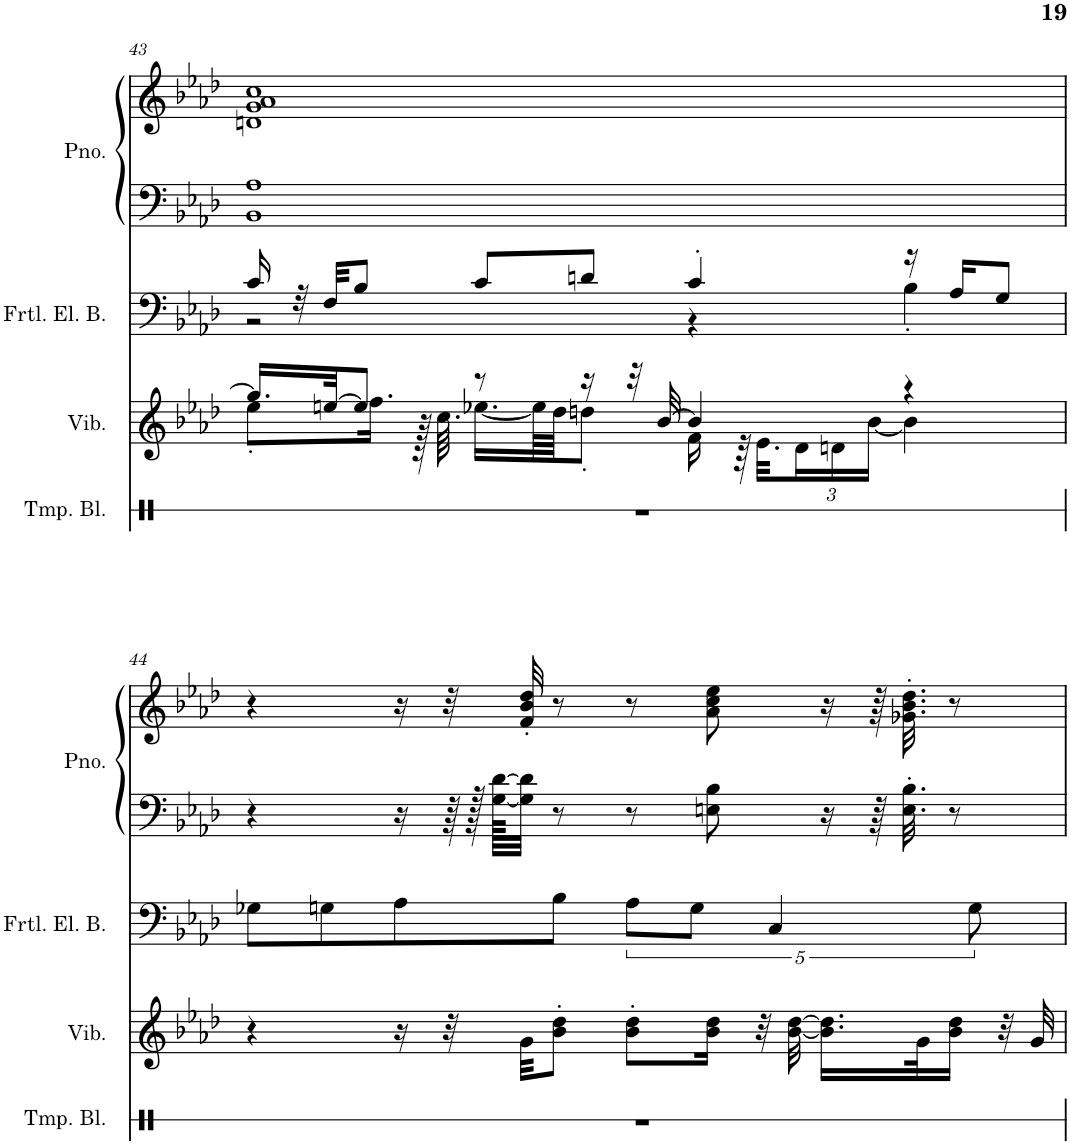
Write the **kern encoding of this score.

**kern	**kern	**kern	**kern	**kern
*part4	*part3	*part2	*part1	*part1
*staff5	*staff4	*staff3	*staff2	*staff1
*I"Temple Blocks	*I"Vibraphone	*I"Fretless Electric Bass	*I"Piano, Donna Lee	*
*I'Tmp. Bl.	*I'Vib.	*I'Frtl. El. B.	*I'Pno.	*
!!LO:PB:g=z
*clefX	*clefG2	*clefF4	*clefF4	*clefG2
*	*	*Trd7c12	*	*
*k[]	*k[b-e-a-d-]	*k[b-e-a-d-]	*k[b-e-a-d-]	*k[b-e-a-d-]
*M4/4	*M4/4	*M4/4	*M4/4	*M4/4
=43	=43	=43	=43	=43
*	*^	*^	*	*
1r	16.gg-/LL]	8ee-'\L	16c/	2r	1BB- 1A-	1dn 1g 1a- 1cc
.	.	.	32r	.	.	.
.	[32een/JK	.	32F/KKL	.	.	.
.	8ee/J]	16.ff\Jk	8B-/J	.	.	.
.	.	128r	.	.	.	.
.	.	64.cc\	.	.	.	.
.	8r	[16.ee-X\LL	8c/L	.	.	.
.	.	64ee-\LL]	.	.	.	.
.	.	64dd-\JJJ	.	.	.	.
.	16r	8ddn'\J	8dn/J	.	.	.
.	32r	.	.	.	.	.
.	[32b-/	.	.	.	.	.
.	4b-/]	16f\	4c'/	4r	.	.
.	.	64r	.	.	.	.
.	.	32.e-\KLL	.	.	.	.
*	*	*Xbrackettup	*	*	*	*
.	.	24d-\	.	.	.	.
.	.	24dn\	.	.	.	.
.	.	[24b-\JJ	.	.	.	.
.	4r	4b-\]	16r	4B-'\	.	.
.	.	.	16A-/KL	.	.	.
.	.	.	8G/J	.	.	.
*	*v	*v	*	*	*	*
*	*	*v	*v	*	*
!!LO:LB:g=z
=44	=44	=44	=44	=44
1r	4r	8G-X\L	4r	4r
.	.	8Gn\	.	.
.	16r	8A-\	16r	16r
.	32r	.	64r	32r
.	.	.	128r	.
.	.	.	[128G\ [128d-\KKLLL	.
.	32g\KKL	.	32G\] 32d-\]JJJ	32f/' 32b-/' 32dd-/'
.	8b-\' 8dd-\'J	8B-\J	8r	8r
.	8b-\' 8dd-\'L	10A-\L	8r	8r
.	.	10G\J	.	.
.	16b-\ 16dd-\Jk	.	8En\ 8B-\	8a-\ 8cc\ 8ee-\
.	32r	.	.	.
.	.	5C/	.	.
.	[32b-\ [32dd-\	.	.	.
.	16.b-\] 16.dd-\]LL	.	16r	16r
.	.	.	64r	64r
.	.	.	32.E\' 32.B-\'	32.g-X\' 32.b-\' 32.dd-\'
.	32g\K	.	.	.
.	16b-\ 16dd-\JJ	.	8r	8r
.	.	10G\	.	.
.	32r	.	.	.
.	32g/	.	.	.
=	=	=	=	=
*-	*-	*-	*-	*-
